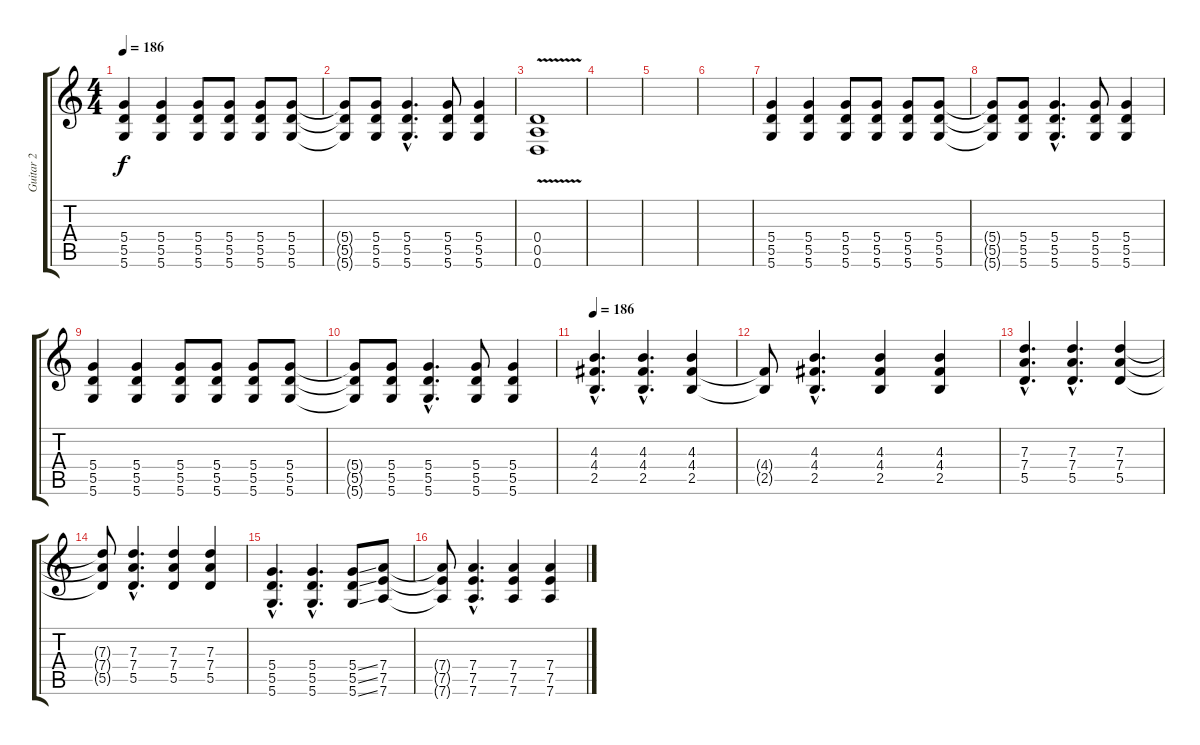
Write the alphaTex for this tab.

\track ("Guitar 2" "Guitar 2") {instrument distortionguitar}
\staff {score tabs}
\tuning (E4 B3 G3 D3 A2 D2) {hide}
\ts (4 4)
\tempo 186
\clef g2
\ks c
(5.4 5.5 5.6).4{dy f} (5.4 5.5 5.6).4 (5.4 5.5 5.6).8 (5.4 5.5 5.6).8 (5.4 5.5 5.6).8 (5.4 5.5 5.6).8 |
(5.4{t} 5.5{t} 5.6{t}).8 (5.4 5.5 5.6).8 (5.4{hac} 5.5{hac} 5.6{hac}).4{d} (5.4 5.5 5.6).8 (5.4 5.5 5.6).4 |
(0.4{v} 0.5 0.6).1 |
|
|
|
(5.4 5.5 5.6).4{volume 11} (5.4 5.5 5.6).4 (5.4 5.5 5.6).8 (5.4 5.5 5.6).8 (5.4 5.5 5.6).8 (5.4 5.5 5.6).8 |
(5.4{t} 5.5{t} 5.6{t}).8 (5.4 5.5 5.6).8 (5.4{hac} 5.5{hac} 5.6{hac}).4{d} (5.4 5.5 5.6).8 (5.4 5.5 5.6).4 |
(5.4 5.5 5.6).4 (5.4 5.5 5.6).4 (5.4 5.5 5.6).8 (5.4 5.5 5.6).8 (5.4 5.5 5.6).8 (5.4 5.5 5.6).8 |
(5.4{t} 5.5{t} 5.6{t}).8 (5.4 5.5 5.6).8 (5.4{hac} 5.5{hac} 5.6{hac}).4{d} (5.4 5.5 5.6).8 (5.4 5.5 5.6).4 |
\tempo 186
(4.3{hac} 4.4{hac} 2.5{hac}).4{d} (4.3{hac} 4.4{hac} 2.5{hac}).4{d} (4.3 4.4 2.5).4 |
(4.4{t} 2.5{t}).8 (4.3{hac} 4.4{hac} 2.5{hac}).4{d} (4.3 4.4 2.5).4 (4.3 4.4 2.5).4 |
(7.3{hac} 7.4{hac} 5.5{hac}).4{d} (7.3{hac} 7.4{hac} 5.5{hac}).4{d} (7.3 7.4 5.5).4 |
(7.3{t} 7.4{t} 5.5{t}).8 (7.3{hac} 7.4{hac} 5.5{hac}).4{d} (7.3 7.4 5.5).4 (7.3 7.4 5.5).4 |
(5.4{hac} 5.5{hac} 5.6{hac}).4{d} (5.4{hac} 5.5{hac} 5.6{hac}).4{d} (5.4{ss} 5.5{ss} 5.6{ss}).8 (7.4 7.5 7.6).8 |
(7.4{t} 7.5{t} 7.6{t}).8 (7.4{hac} 7.5{hac} 7.6{hac}).4{d} (7.4 7.5 7.6).4 (7.4 7.5 7.6).4
